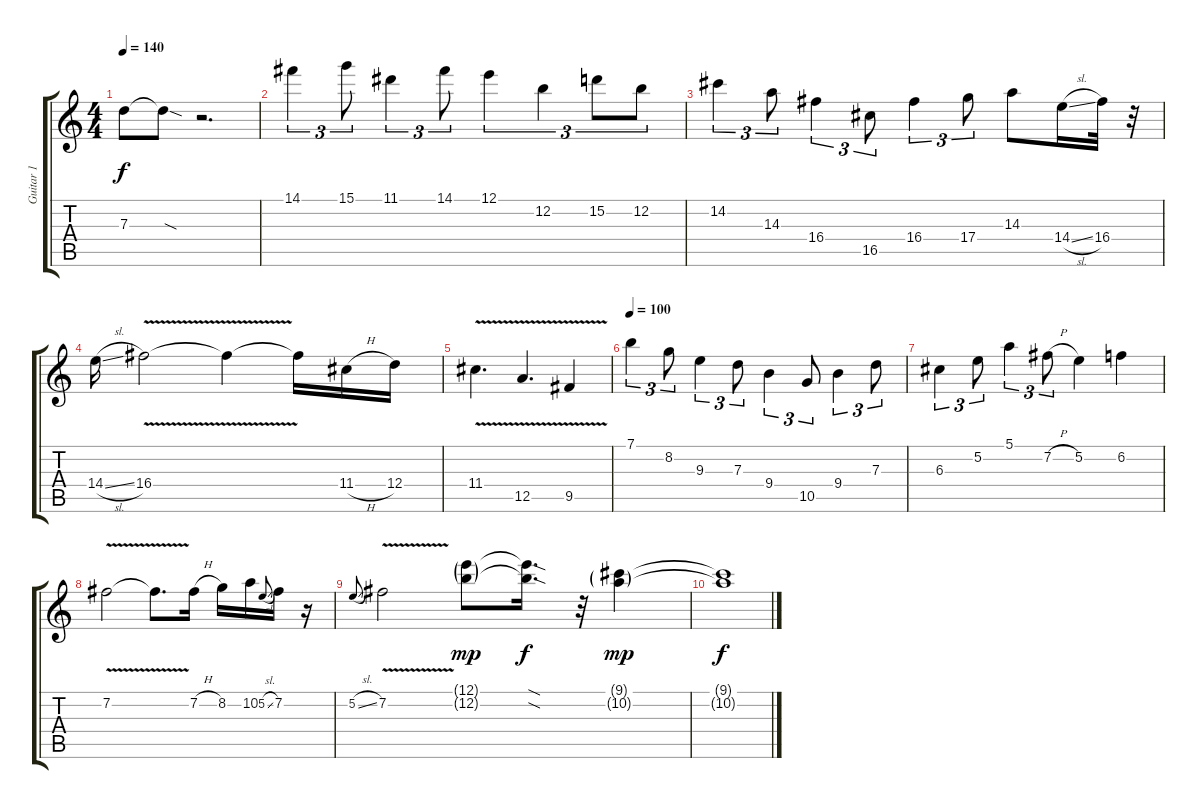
\track ("Guitar 1" "Guitar 1") {instrument electricguitarjazz}
\staff {score tabs}
\tuning (E4 B3 G3 D3 A2 E2) {hide}
\ts (4 4)
\tempo 140
\clef g2
\ks c
7.3.8{dy f} 7.3{sod t}.8 r.2{d} |
14.1.4{tu (3 2)} 15.1.8{tu (3 2)} 11.1.4{tu (3 2)} 14.1.8{tu (3 2)} 12.1.4{tu (3 2)} 12.2.4{tu (3 2)} 15.2.8{tu (3 2)} 12.2.8{tu (3 2)} |
14.2.4{tu (3 2)} 14.3.8{tu (3 2)} 16.4.4{tu (3 2)} 16.5.8{tu (3 2)} 16.4.4{tu (3 2)} 17.4.8{tu (3 2)} 14.3.8 14.4{sl}.16 16.4.32 r.32 |
14.4{sl}.16 16.4{v}.2 16.4{t}.4 16.4{t}.16 11.4{h}.16 12.4.16 |
11.4{v}.4{d} 12.5{v}.4{d} 9.5{v}.4 |
\tempo 100
7.1.4{tu (3 2)} 8.2.8{tu (3 2)} 9.3.4{tu (3 2)} 7.3.8{tu (3 2)} 9.4.4{tu (3 2)} 10.5.8{tu (3 2)} 9.4.4{tu (3 2)} 7.3.8{tu (3 2)} |
6.3.4{tu (3 2)} 5.2.8{tu (3 2)} 5.1.4{tu (3 2)} 7.2{h}.8{tu (3 2)} 5.2.4 6.2.4 |
7.2{v}.2 7.2{t}.8{d} 7.2{h}.16 8.2.16 10.2.16 5.2{sl}.8{gr onbeat} 7.2.16 r.16 |
5.2{sl}.8{gr onbeat} 7.2{v}.2 (12.1{g} 12.2{g}).8{dy mp} (12.1{sod t} 12.2{sod t}).16{d dy f} r.32 (9.1{g} 10.2{g}).4{dy mp} |
(9.1{t} 10.2{t}).1{dy f}
